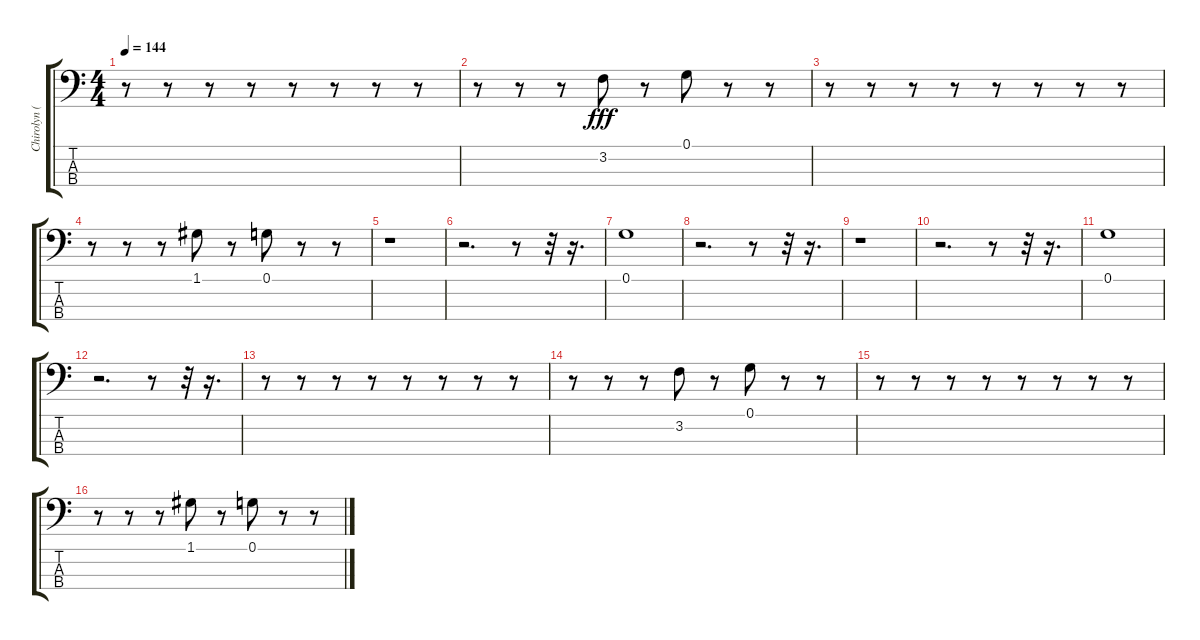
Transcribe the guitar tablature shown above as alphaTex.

\track ("Chirolyn (Lead Bass)" "Chirolyn (") {instrument electricbassfinger}
\staff {score tabs}
\tuning (G2 D2 A1 E1) {hide}
\ts (4 4)
\tempo 144
\clef f4
\ks c
r.8{dy f} r.8 r.8 r.8 r.8 r.8 r.8 r.8 |
r.8 r.8 r.8 3.2.8{dy fff} r.8 0.1.8 r.8 r.8 |
r.8 r.8 r.8 r.8 r.8 r.8 r.8 r.8 |
r.8 r.8 r.8 1.1.8 r.8 0.1.8 r.8 r.8 |
r.1 |
r.2{d} r.8 r.32 r.16{d} |
0.1.1 |
r.2{d} r.8 r.32 r.16{d} |
r.1 |
r.2{d} r.8 r.32 r.16{d} |
0.1.1 |
r.2{d} r.8 r.32 r.16{d} |
r.8 r.8 r.8 r.8 r.8 r.8 r.8 r.8 |
r.8 r.8 r.8 3.2.8 r.8 0.1.8 r.8 r.8 |
r.8 r.8 r.8 r.8 r.8 r.8 r.8 r.8 |
r.8 r.8 r.8 1.1.8 r.8 0.1.8 r.8 r.8
